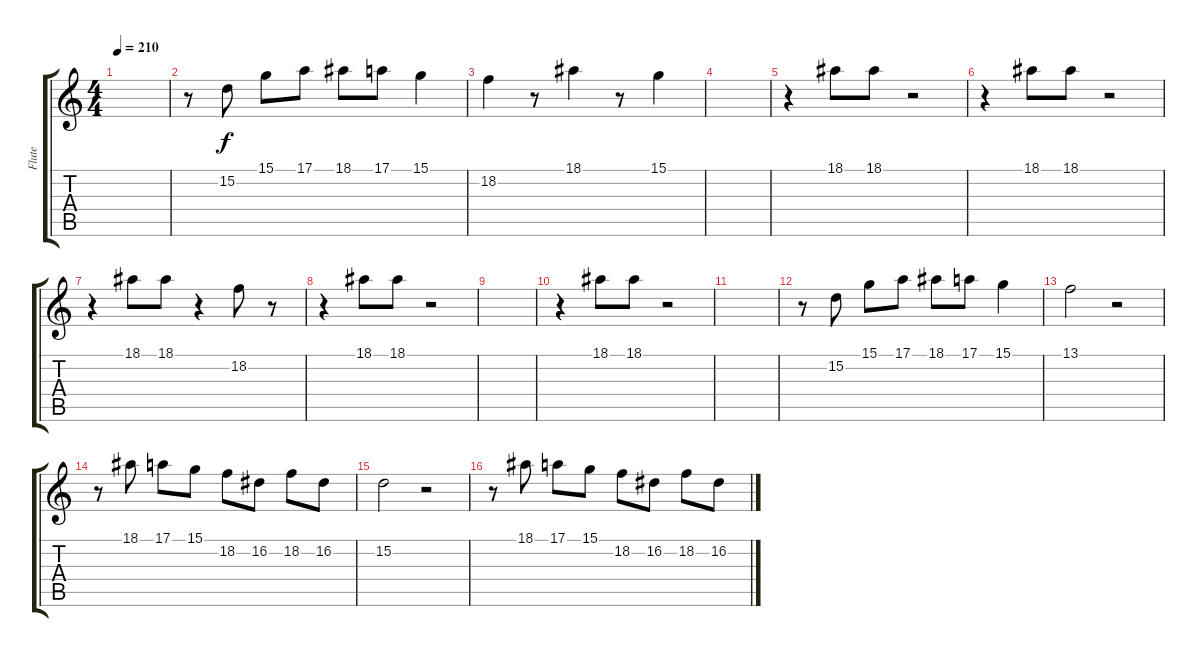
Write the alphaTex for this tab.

\track ("Flute" "Flute") {instrument flute}
\staff {score tabs}
\tuning (E4 B3 G3 D3 A2 E2) {hide}
\ts (4 4)
\tempo 210
\clef g2
\ks c
|
r.8 15.2.8 15.1.8 17.1.8 18.1.8 17.1.8 15.1.4 |
18.2.4 r.8 18.1.4 r.8 15.1.4 |
|
r.4{volume 8} 18.1.8 18.1.8 r.2 |
r.4 18.1.8 18.1.8 r.2 |
r.4 18.1.8 18.1.8 r.4 18.2.8 r.8 |
r.4 18.1.8 18.1.8 r.2 |
|
r.4 18.1.8 18.1.8 r.2 |
|
r.8 15.2.8 15.1.8 17.1.8 18.1.8 17.1.8 15.1.4 |
13.1.2 r.2 |
r.8 18.1.8 17.1.8 15.1.8 18.2.8 16.2.8 18.2.8 16.2.8 |
15.2.2 r.2 |
r.8 18.1.8 17.1.8 15.1.8 18.2.8 16.2.8 18.2.8 16.2.8
